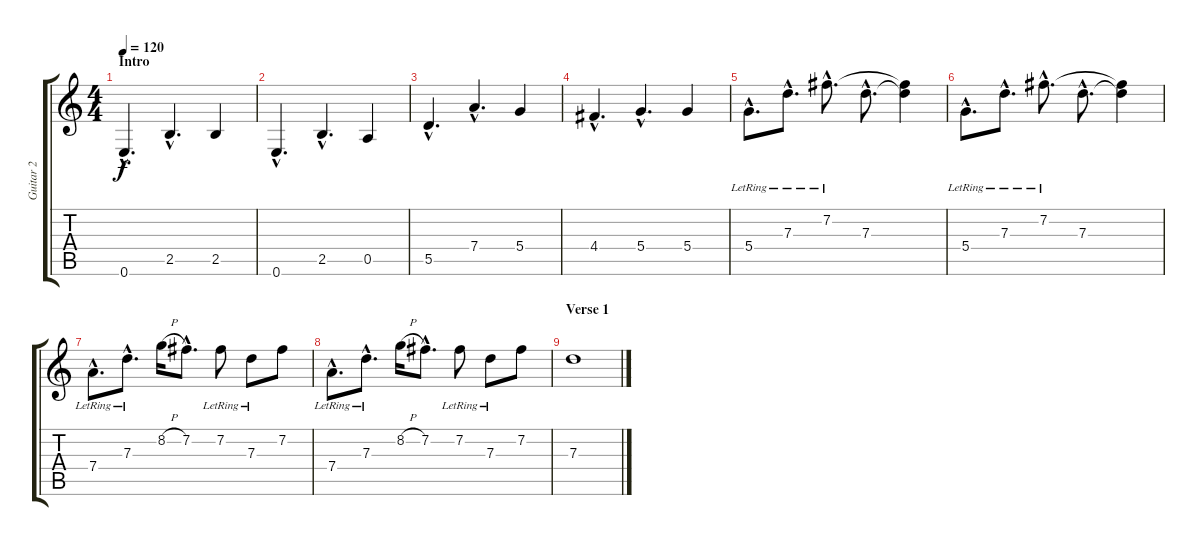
\track ("Guitar 2" "Guitar 2") {instrument acousticguitarsteel}
\staff {score tabs}
\tuning (E4 B3 G3 D3 A2 E2) {hide}
\ts (4 4)
\section ("" "Intro")
\tempo 120
\clef g2
\ks c
0.6{hac}.4{d dy f instrument acousticguitarsteel} 2.5{hac}.4{d} 2.5.4 |
0.6{hac}.4{d} 2.5{hac}.4{d} 0.5.4 |
5.5{hac}.4{d} 7.4{hac}.4{d} 5.4.4 |
4.4{hac}.4{d} 5.4{hac}.4{d} 5.4.4 |
5.4{hac lr}.8{d} 7.3{hac lr}.8{d} 7.2{hac lr}.8{d} 7.3{hac}.8{d} (7.2{t} 7.3{t}).4 |
5.4{hac lr}.8{d} 7.3{hac lr}.8{d} 7.2{hac lr}.8{d} 7.3{hac}.8{d} (7.2{t} 7.3{t}).4 |
7.4{hac lr}.8{d} 7.3{hac lr}.8{d} 8.2{h}.16 7.2{hac}.8{d} 7.2{lr}.8 7.3{lr}.8 7.2.8 |
7.4{hac lr}.8{d} 7.3{hac lr}.8{d} 8.2{h}.16 7.2{hac}.8{d} 7.2{lr}.8 7.3{lr}.8 7.2.8 |
\section ("" "Verse 1")
7.3.1
